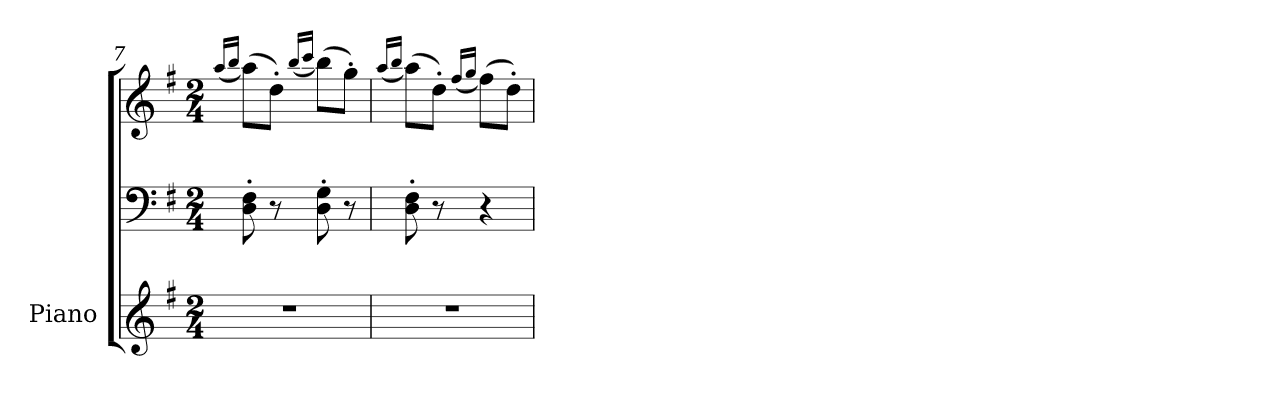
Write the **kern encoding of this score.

**kern	**kern	**kern
*part1	*part1	*part1
*staff3	*staff2	*staff1
*I"Piano	*	*
*I'Pno	*	*
*clefG2	*clefF4	*clefG2
*k[f#]	*k[f#]	*k[f#]
*M2/4	*M2/4	*M2/4
=7	=7	=7
.	.	(<16qaa/LL
.	.	16qbb/JJ
2r	8D\' 8F#\'	(>8aa\L)
.	8r	8dd'\J)
.	.	(<16qbb/LL
.	.	16qccc/JJ
.	8D\' 8G\'	(>8bb\L)
.	8r	8gg'\J)
=8	=8	=8
.	.	(<16qaa/LL
.	.	16qbb/JJ
2r	8D\' 8F#\'	(>8aa\L)
.	8r	8dd'\J)
.	.	(<16qff#/LL
.	.	16qgg/JJ
.	4r	(>8ff#\L)
.	.	8dd'\J)
=	=	=
*-	*-	*-
